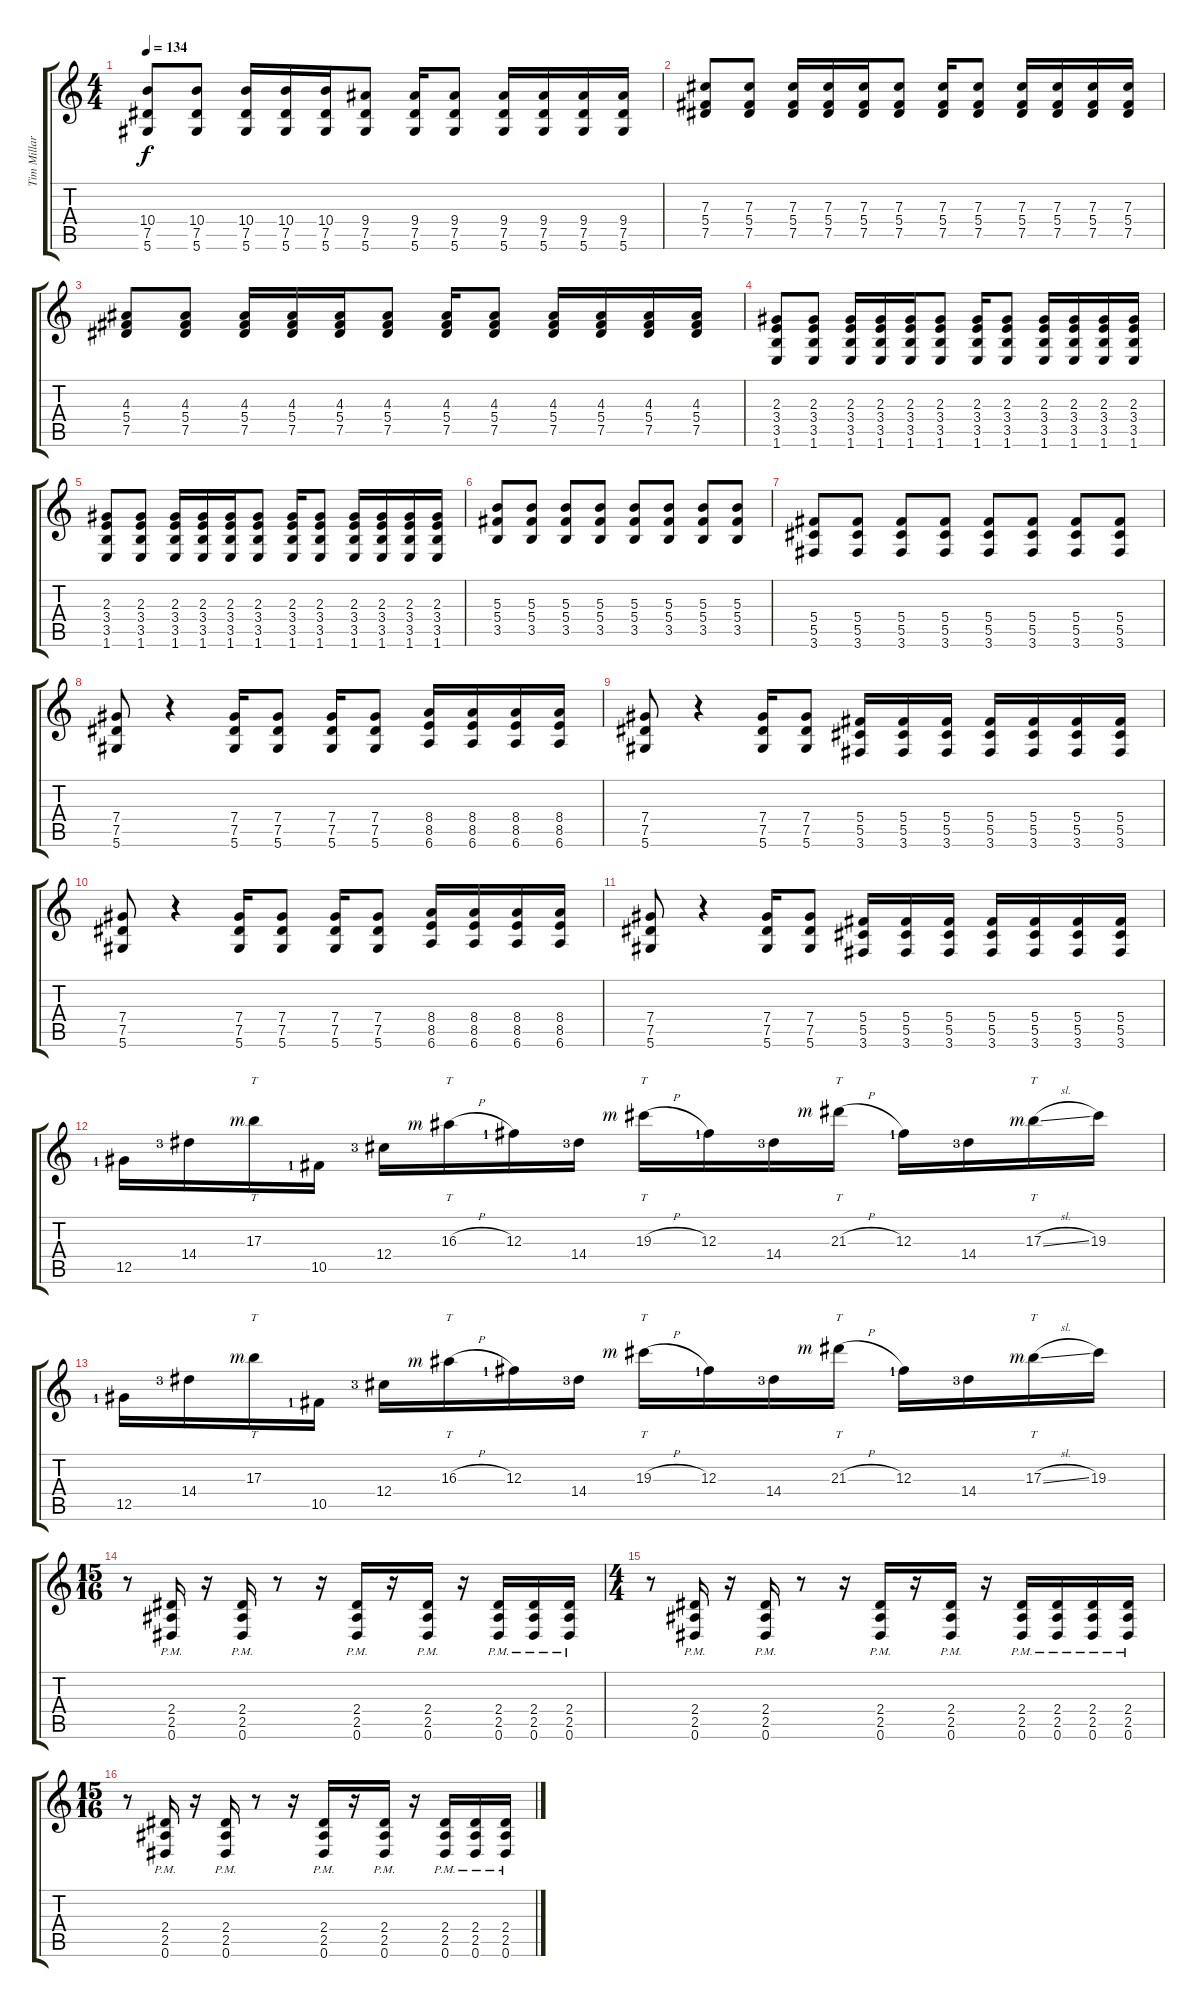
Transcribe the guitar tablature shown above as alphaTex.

\track ("Tim Millar" "Tim Millar") {instrument distortionguitar}
\staff {score tabs}
\tuning (Eb4 Bb3 Gb3 Db3 Ab2 Eb2) {hide}
\ts (4 4)
\tempo 134
\clef g2
\ks c
(10.4 7.5 5.6).8{dy f} (10.4 7.5 5.6).8 (10.4 7.5 5.6).16 (10.4 7.5 5.6).16 (10.4 7.5 5.6).16 (9.4 7.5 5.6).8 (9.4 7.5 5.6).16 (9.4 7.5 5.6).8 (9.4 7.5 5.6).16 (9.4 7.5 5.6).16 (9.4 7.5 5.6).16 (9.4 7.5 5.6).16 |
(7.3 5.4 7.5).8 (7.3 5.4 7.5).8 (7.3 5.4 7.5).16 (7.3 5.4 7.5).16 (7.3 5.4 7.5).16 (7.3 5.4 7.5).8 (7.3 5.4 7.5).16 (7.3 5.4 7.5).8 (7.3 5.4 7.5).16 (7.3 5.4 7.5).16 (7.3 5.4 7.5).16 (7.3 5.4 7.5).16 |
(4.3 5.4 7.5).8 (4.3 5.4 7.5).8 (4.3 5.4 7.5).16 (4.3 5.4 7.5).16 (4.3 5.4 7.5).16 (4.3 5.4 7.5).8 (4.3 5.4 7.5).16 (4.3 5.4 7.5).8 (4.3 5.4 7.5).16 (4.3 5.4 7.5).16 (4.3 5.4 7.5).16 (4.3 5.4 7.5).16 |
(2.3 3.4 3.5 1.6).8 (2.3 3.4 3.5 1.6).8 (2.3 3.4 3.5 1.6).16 (2.3 3.4 3.5 1.6).16 (2.3 3.4 3.5 1.6).16 (2.3 3.4 3.5 1.6).8 (2.3 3.4 3.5 1.6).16 (2.3 3.4 3.5 1.6).8 (2.3 3.4 3.5 1.6).16 (2.3 3.4 3.5 1.6).16 (2.3 3.4 3.5 1.6).16 (2.3 3.4 3.5 1.6).16 |
(2.3 3.4 3.5 1.6).8 (2.3 3.4 3.5 1.6).8 (2.3 3.4 3.5 1.6).16 (2.3 3.4 3.5 1.6).16 (2.3 3.4 3.5 1.6).16 (2.3 3.4 3.5 1.6).8 (2.3 3.4 3.5 1.6).16 (2.3 3.4 3.5 1.6).8 (2.3 3.4 3.5 1.6).16 (2.3 3.4 3.5 1.6).16 (2.3 3.4 3.5 1.6).16 (2.3 3.4 3.5 1.6).16 |
(5.3 5.4 3.5).8 (5.3 5.4 3.5).8 (5.3 5.4 3.5).8 (5.3 5.4 3.5).8 (5.3 5.4 3.5).8 (5.3 5.4 3.5).8 (5.3 5.4 3.5).8 (5.3 5.4 3.5).8 |
(5.4 5.5 3.6).8 (5.4 5.5 3.6).8 (5.4 5.5 3.6).8 (5.4 5.5 3.6).8 (5.4 5.5 3.6).8 (5.4 5.5 3.6).8 (5.4 5.5 3.6).8 (5.4 5.5 3.6).8 |
(7.4 7.5 5.6).8 r.4 (7.4 7.5 5.6).16 (7.4 7.5 5.6).8 (7.4 7.5 5.6).16 (7.4 7.5 5.6).8 (8.4 8.5 6.6).16 (8.4 8.5 6.6).16 (8.4 8.5 6.6).16 (8.4 8.5 6.6).16 |
(7.4 7.5 5.6).8 r.4 (7.4 7.5 5.6).16 (7.4 7.5 5.6).8 (5.4 5.5 3.6).16 (5.4 5.5 3.6).16 (5.4 5.5 3.6).16 (5.4 5.5 3.6).16 (5.4 5.5 3.6).16 (5.4 5.5 3.6).16 (5.4 5.5 3.6).16 |
(7.4 7.5 5.6).8 r.4 (7.4 7.5 5.6).16 (7.4 7.5 5.6).8 (7.4 7.5 5.6).16 (7.4 7.5 5.6).8 (8.4 8.5 6.6).16 (8.4 8.5 6.6).16 (8.4 8.5 6.6).16 (8.4 8.5 6.6).16 |
(7.4 7.5 5.6).8 r.4 (7.4 7.5 5.6).16 (7.4 7.5 5.6).8 (5.4 5.5 3.6).16 (5.4 5.5 3.6).16 (5.4 5.5 3.6).16 (5.4 5.5 3.6).16 (5.4 5.5 3.6).16 (5.4 5.5 3.6).16 (5.4 5.5 3.6).16 |
12.5{lf 2}.16 14.4{lf 4}.16 17.3{rf 3}.16{tt} 10.5{lf 2}.16 12.4{lf 4}.16 16.3{h rf 3}.16{tt} 12.3{lf 2}.16 14.4{lf 4}.16 19.3{h rf 3}.16{tt} 12.3{lf 2}.16 14.4{lf 4}.16 21.3{h rf 3}.16{tt} 12.3{lf 2}.16 14.4{lf 4}.16 17.3{sl rf 3}.16{tt} 19.3.16 |
12.5{lf 2}.16 14.4{lf 4}.16 17.3{rf 3}.16{tt} 10.5{lf 2}.16 12.4{lf 4}.16 16.3{h rf 3}.16{tt} 12.3{lf 2}.16 14.4{lf 4}.16 19.3{h rf 3}.16{tt} 12.3{lf 2}.16 14.4{lf 4}.16 21.3{h rf 3}.16{tt} 12.3{lf 2}.16 14.4{lf 4}.16 17.3{sl rf 3}.16{tt} 19.3.16 |
\ts (15 16)
r.8 (2.4{pm} 2.5{pm} 0.6{pm}).16 r.16 (2.4{pm} 2.5{pm} 0.6{pm}).16 r.8 r.16 (2.4{pm} 2.5{pm} 0.6{pm}).16 r.16 (2.4{pm} 2.5{pm} 0.6{pm}).16 r.16 (2.4{pm} 2.5{pm} 0.6{pm}).16 (2.4{pm} 2.5{pm} 0.6{pm}).16 (2.4{pm} 2.5{pm} 0.6{pm}).16 |
\ts (4 4)
r.8 (2.4{pm} 2.5{pm} 0.6{pm}).16 r.16 (2.4{pm} 2.5{pm} 0.6{pm}).16 r.8 r.16 (2.4{pm} 2.5{pm} 0.6{pm}).16 r.16 (2.4{pm} 2.5{pm} 0.6{pm}).16 r.16 (2.4{pm} 2.5{pm} 0.6{pm}).16 (2.4{pm} 2.5{pm} 0.6{pm}).16 (2.4{pm} 2.5{pm} 0.6{pm}).16 (2.4{pm} 2.5{pm} 0.6{pm}).16 |
\ts (15 16)
r.8 (2.4{pm} 2.5{pm} 0.6{pm}).16 r.16 (2.4{pm} 2.5{pm} 0.6{pm}).16 r.8 r.16 (2.4{pm} 2.5{pm} 0.6{pm}).16 r.16 (2.4{pm} 2.5{pm} 0.6{pm}).16 r.16 (2.4{pm} 2.5{pm} 0.6{pm}).16 (2.4{pm} 2.5{pm} 0.6{pm}).16 (2.4{pm} 2.5{pm} 0.6{pm}).16
